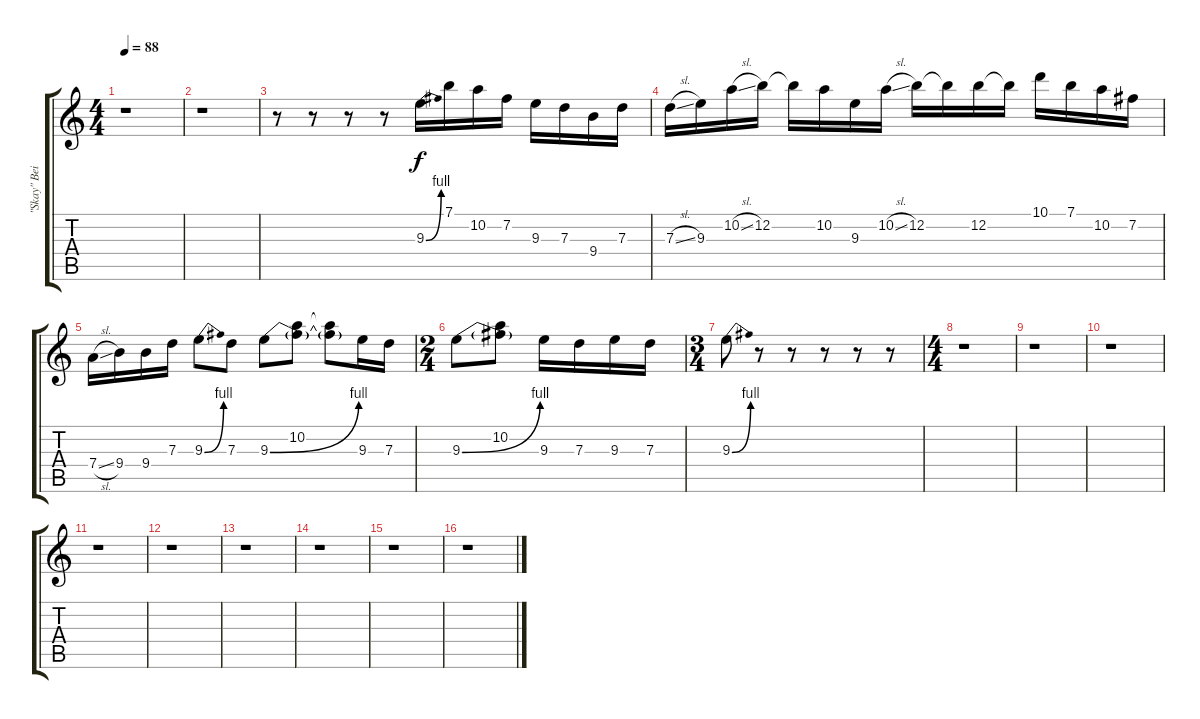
\track ("\"Skay\" Beilinson" "\"Skay\" Bei") {instrument distortionguitar}
\staff {score tabs}
\tuning (E4 B3 G3 D3 A2 E2) {hide}
\ts (4 4)
\tempo 88
\clef g2
\ks c
r.1{dy f} |
r.1 |
r.8 r.8 r.8 r.8 9.3{be (bend 0 0 60 4)}.16 7.1.16 10.2.16 7.2.16 9.3.16 7.3.16 9.4.16 7.3.16 |
7.3{sl}.16 9.3.16 10.2{sl}.16 12.2.16 12.2{t}.16 10.2.16 9.3.16 10.2{sl}.16 12.2.16 12.2{t}.16 12.2.16 12.2{t}.16 10.1.16 7.1.16 10.2.16 7.2.16 |
7.4{sl}.16 9.4.16 9.4.16 7.3.16 9.3{be (bend 0 0 60 4)}.8 7.3.8 9.3{be (bend 0 0 60 4)}.8 (10.2 9.3{t}).8 (10.2{t} 9.3{t}).8 9.3.16 7.3.16 |
\ts (2 4)
9.3{be (bend 0 0 60 4)}.8 (10.2 9.3{t}).8 9.3.16 7.3.16 9.3.16 7.3.16 |
\ts (3 4)
9.3{be (bend 0 0 60 4)}.8 r.8 r.8 r.8 r.8 r.8 |
\ts (4 4)
r.1 |
r.1 |
r.1 |
r.1 |
r.1 |
r.1 |
r.1 |
r.1 |
r.1
